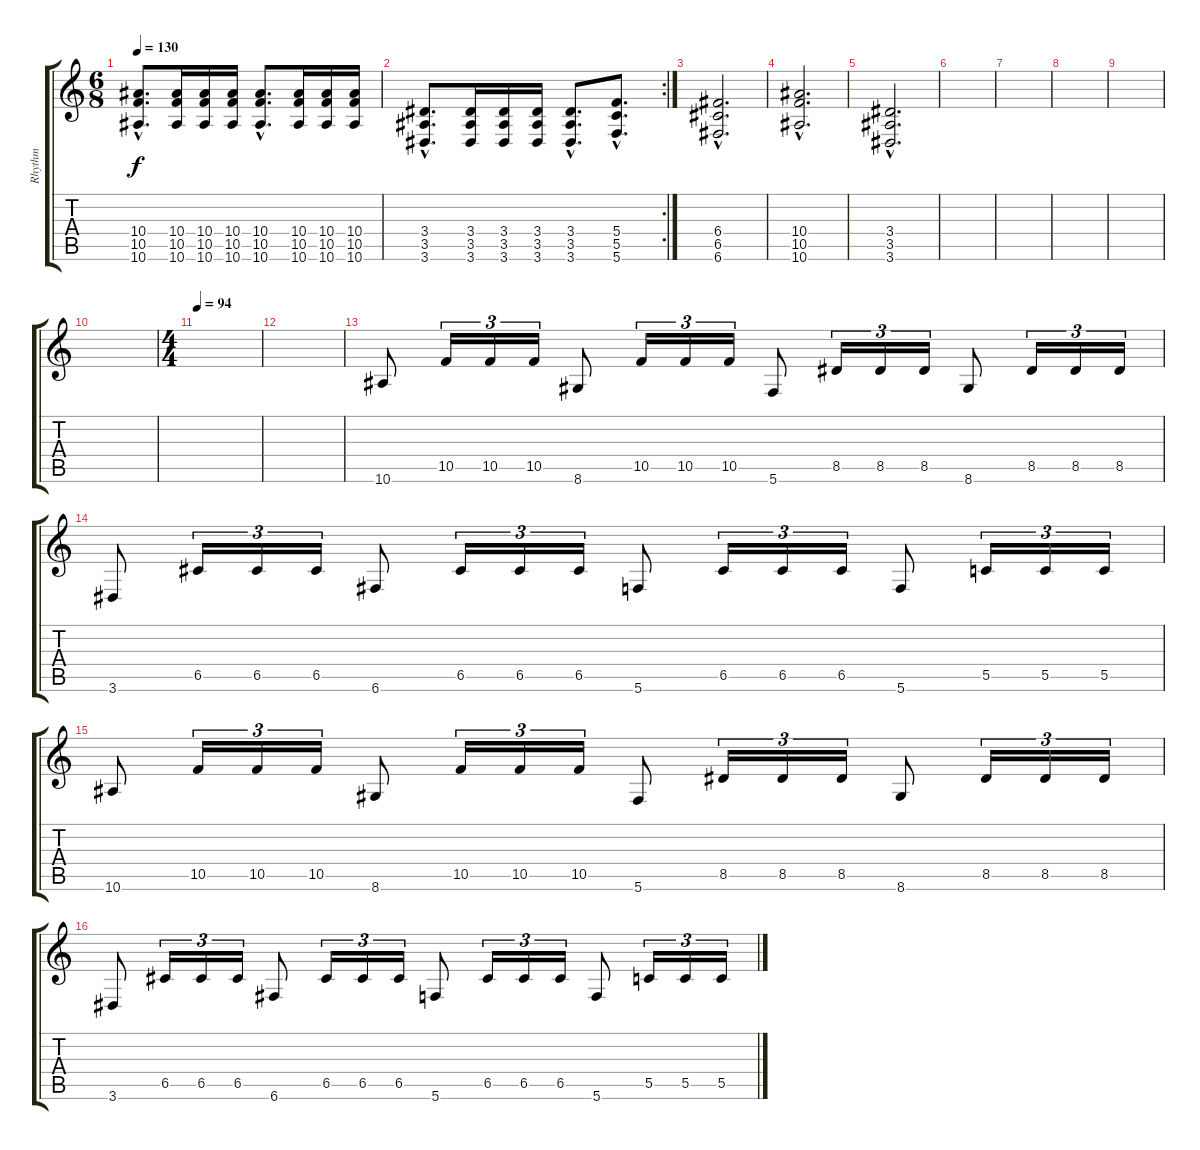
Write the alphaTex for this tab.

\track ("Rhythm" "Rhythm") {instrument distortionguitar}
\staff {score tabs}
\tuning (D4 A3 F3 C3 G2 C2) {hide}
\ts (6 8)
\tempo 130
\clef g2
\ks c
(10.4{hac} 10.5{hac} 10.6{hac}).8{d dy f} (10.4 10.5 10.6).16 (10.4 10.5 10.6).16 (10.4 10.5 10.6).16 (10.4{hac} 10.5{hac} 10.6{hac}).8{d} (10.4 10.5 10.6).16 (10.4 10.5 10.6).16 (10.4 10.5 10.6).16 |
\rc 2
(3.4{hac} 3.5{hac} 3.6{hac}).8{d} (3.4 3.5 3.6).16 (3.4 3.5 3.6).16 (3.4 3.5 3.6).16 (3.4{hac} 3.5{hac} 3.6{hac}).8{d} (5.4{hac} 5.5{hac} 5.6{hac}).8{d} |
(6.4{hac} 6.5{hac} 6.6{hac}).2{d} |
(10.4{hac} 10.5{hac} 10.6{hac}).2{d} |
(3.4{hac} 3.5{hac} 3.6{hac}).2{d} |
|
|
|
|
|
\ts (4 4)
\tempo 94
|
|
10.6.8 10.5.16{tu (3 2)} 10.5.16{tu (3 2)} 10.5.16{tu (3 2)} 8.6.8 10.5.16{tu (3 2)} 10.5.16{tu (3 2)} 10.5.16{tu (3 2)} 5.6.8 8.5.16{tu (3 2)} 8.5.16{tu (3 2)} 8.5.16{tu (3 2)} 8.6.8 8.5.16{tu (3 2)} 8.5.16{tu (3 2)} 8.5.16{tu (3 2)} |
3.6.8 6.5.16{tu (3 2)} 6.5.16{tu (3 2)} 6.5.16{tu (3 2)} 6.6.8 6.5.16{tu (3 2)} 6.5.16{tu (3 2)} 6.5.16{tu (3 2)} 5.6.8 6.5.16{tu (3 2)} 6.5.16{tu (3 2)} 6.5.16{tu (3 2)} 5.6.8 5.5.16{tu (3 2)} 5.5.16{tu (3 2)} 5.5.16{tu (3 2)} |
10.6.8 10.5.16{tu (3 2)} 10.5.16{tu (3 2)} 10.5.16{tu (3 2)} 8.6.8 10.5.16{tu (3 2)} 10.5.16{tu (3 2)} 10.5.16{tu (3 2)} 5.6.8 8.5.16{tu (3 2)} 8.5.16{tu (3 2)} 8.5.16{tu (3 2)} 8.6.8 8.5.16{tu (3 2)} 8.5.16{tu (3 2)} 8.5.16{tu (3 2)} |
3.6.8 6.5.16{tu (3 2)} 6.5.16{tu (3 2)} 6.5.16{tu (3 2)} 6.6.8 6.5.16{tu (3 2)} 6.5.16{tu (3 2)} 6.5.16{tu (3 2)} 5.6.8 6.5.16{tu (3 2)} 6.5.16{tu (3 2)} 6.5.16{tu (3 2)} 5.6.8 5.5.16{tu (3 2)} 5.5.16{tu (3 2)} 5.5.16{tu (3 2)}
